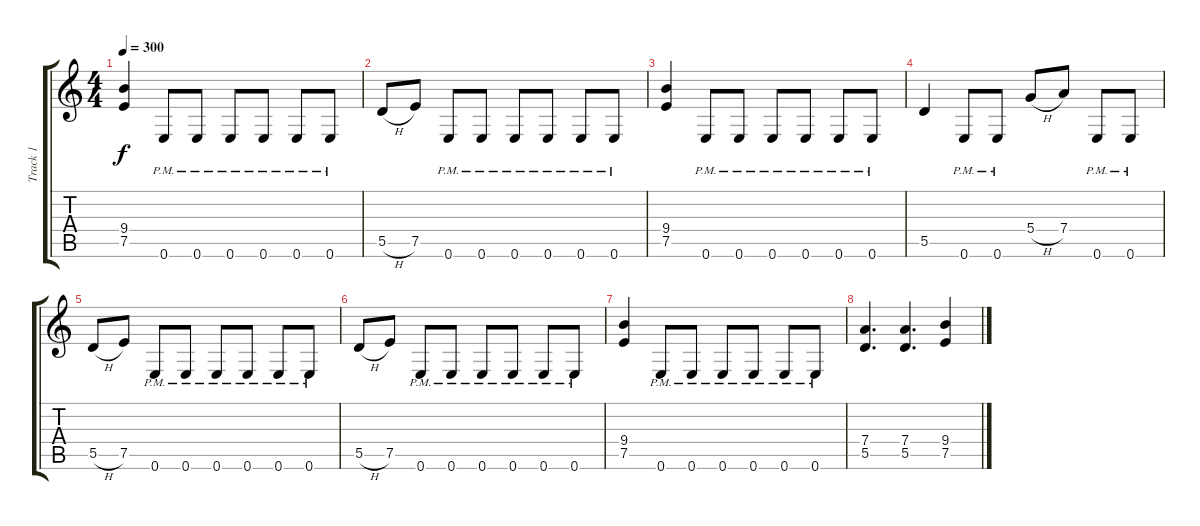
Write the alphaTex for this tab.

\track ("Track 1" "Track 1") {instrument distortionguitar}
\staff {score tabs}
\tuning (E4 B3 G3 D3 A2 E2) {hide}
\ts (4 4)
\tempo 300
\clef g2
\ks c
(9.4 7.5).4{dy f} 0.6{pm}.8 0.6{pm}.8 0.6{pm}.8 0.6{pm}.8 0.6{pm}.8 0.6{pm}.8 |
5.5{h}.8 7.5.8 0.6{pm}.8 0.6{pm}.8 0.6{pm}.8 0.6{pm}.8 0.6{pm}.8 0.6{pm}.8 |
(9.4 7.5).4 0.6{pm}.8 0.6{pm}.8 0.6{pm}.8 0.6{pm}.8 0.6{pm}.8 0.6{pm}.8 |
5.5.4 0.6{pm}.8 0.6{pm}.8 5.4{h}.8 7.4.8 0.6{pm}.8 0.6{pm}.8 |
5.5{h}.8 7.5.8 0.6{pm}.8 0.6{pm}.8 0.6{pm}.8 0.6{pm}.8 0.6{pm}.8 0.6{pm}.8 |
5.5{h}.8 7.5.8 0.6{pm}.8 0.6{pm}.8 0.6{pm}.8 0.6{pm}.8 0.6{pm}.8 0.6{pm}.8 |
(9.4 7.5).4 0.6{pm}.8 0.6{pm}.8 0.6{pm}.8 0.6{pm}.8 0.6{pm}.8 0.6{pm}.8 |
(7.4 5.5).4{d} (7.4 5.5).4{d} (9.4 7.5).4
